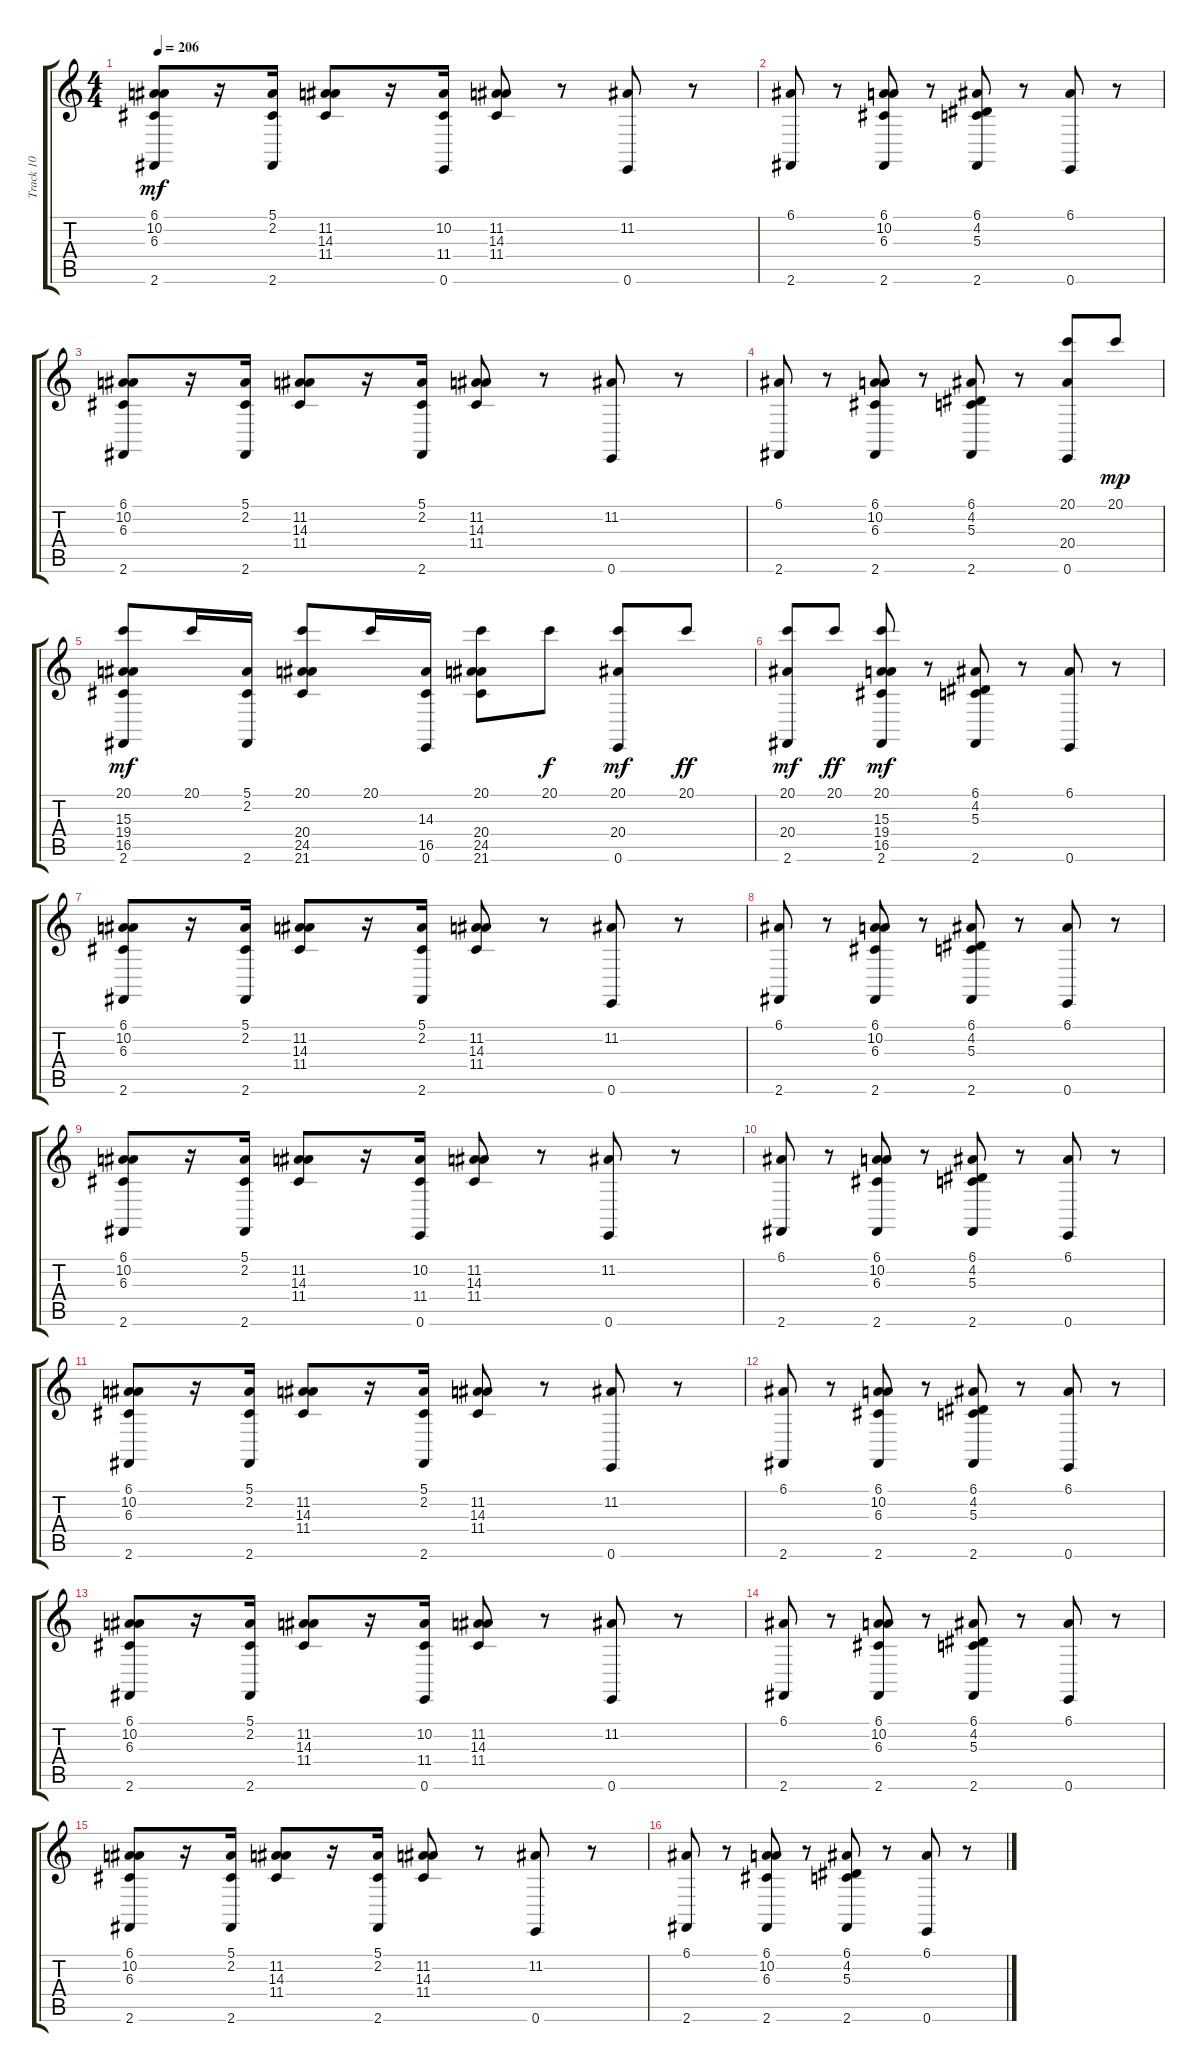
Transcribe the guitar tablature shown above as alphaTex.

\track ("Track 10" "Track 10") {instrument celesta}
\staff {score tabs}
\tuning (E4 B3 G3 D3 A2 E2) {hide}
\ts (4 4)
\tempo 206
\clef g2
\ks c
(6.1 10.2 6.3 2.6).8{dy mf} r.16 (5.1 2.2 2.6).16 (11.2 14.3 11.4).8 r.16 (10.2 11.4 0.6).16 (11.2 14.3 11.4).8 r.8 (11.2 0.6).8 r.8 |
(6.1 2.6).8 r.8 (6.1 10.2 6.3 2.6).8 r.8 (6.1 4.2 5.3 2.6).8 r.8 (6.1 0.6).8 r.8 |
(6.1 10.2 6.3 2.6).8 r.16 (5.1 2.2 2.6).16 (11.2 14.3 11.4).8 r.16 (5.1 2.2 2.6).16 (11.2 14.3 11.4).8 r.8 (11.2 0.6).8 r.8 |
(6.1 2.6).8 r.8 (6.1 10.2 6.3 2.6).8 r.8 (6.1 4.2 5.3 2.6).8 r.8 (20.1 20.4 0.6).8 20.1.8{dy mp} |
(20.1 15.3 19.4 16.5 2.6).8{dy mf} 20.1.16 (5.1 2.2 2.6).16 (20.1 20.4 24.5 21.6).8 20.1.16 (14.3 16.5 0.6).16 (20.1 20.4 24.5 21.6).8 20.1.8{dy f} (20.1 20.4 0.6).8{dy mf} 20.1.8{dy ff} |
(20.1 20.4 2.6).8{dy mf} 20.1.8{dy ff} (20.1 15.3 19.4 16.5 2.6).8{dy mf} r.8 (6.1 4.2 5.3 2.6).8 r.8 (6.1 0.6).8 r.8 |
(6.1 10.2 6.3 2.6).8 r.16 (5.1 2.2 2.6).16 (11.2 14.3 11.4).8 r.16 (5.1 2.2 2.6).16 (11.2 14.3 11.4).8 r.8 (11.2 0.6).8 r.8 |
(6.1 2.6).8 r.8 (6.1 10.2 6.3 2.6).8 r.8 (6.1 4.2 5.3 2.6).8 r.8 (6.1 0.6).8 r.8 |
(6.1 10.2 6.3 2.6).8 r.16 (5.1 2.2 2.6).16 (11.2 14.3 11.4).8 r.16 (10.2 11.4 0.6).16 (11.2 14.3 11.4).8 r.8 (11.2 0.6).8 r.8 |
(6.1 2.6).8 r.8 (6.1 10.2 6.3 2.6).8 r.8 (6.1 4.2 5.3 2.6).8 r.8 (6.1 0.6).8 r.8 |
(6.1 10.2 6.3 2.6).8 r.16 (5.1 2.2 2.6).16 (11.2 14.3 11.4).8 r.16 (5.1 2.2 2.6).16 (11.2 14.3 11.4).8 r.8 (11.2 0.6).8 r.8 |
(6.1 2.6).8 r.8 (6.1 10.2 6.3 2.6).8 r.8 (6.1 4.2 5.3 2.6).8 r.8 (6.1 0.6).8 r.8 |
(6.1 10.2 6.3 2.6).8 r.16 (5.1 2.2 2.6).16 (11.2 14.3 11.4).8 r.16 (10.2 11.4 0.6).16 (11.2 14.3 11.4).8 r.8 (11.2 0.6).8 r.8 |
(6.1 2.6).8 r.8 (6.1 10.2 6.3 2.6).8 r.8 (6.1 4.2 5.3 2.6).8 r.8 (6.1 0.6).8 r.8 |
(6.1 10.2 6.3 2.6).8 r.16 (5.1 2.2 2.6).16 (11.2 14.3 11.4).8 r.16 (5.1 2.2 2.6).16 (11.2 14.3 11.4).8 r.8 (11.2 0.6).8 r.8 |
(6.1 2.6).8 r.8 (6.1 10.2 6.3 2.6).8 r.8 (6.1 4.2 5.3 2.6).8 r.8 (6.1 0.6).8 r.8
